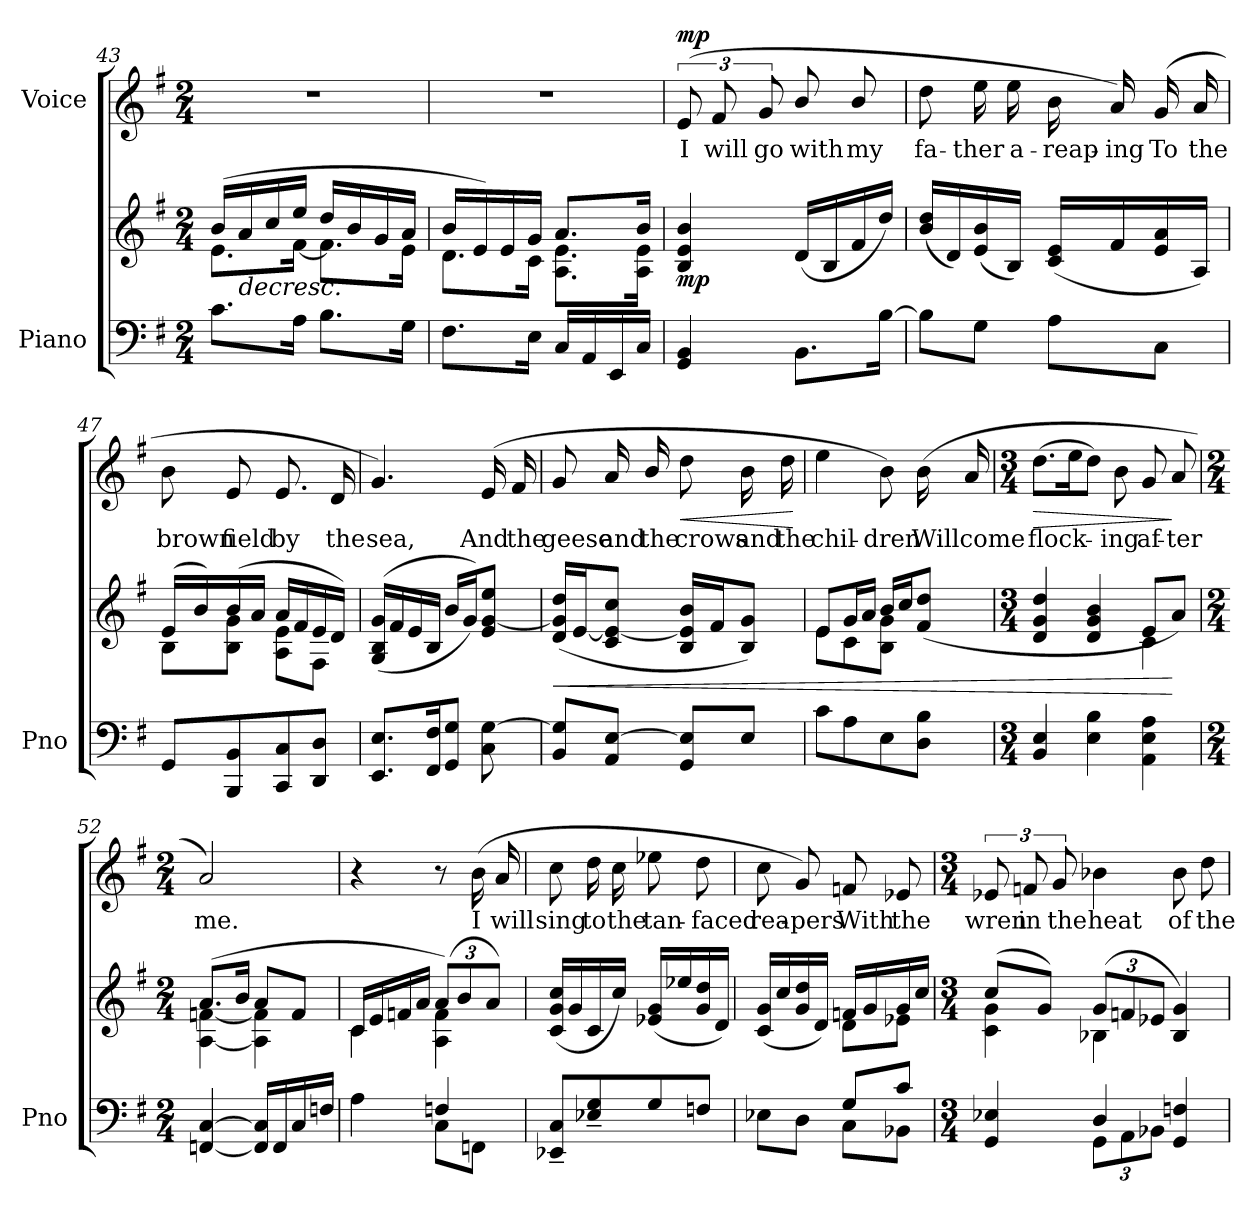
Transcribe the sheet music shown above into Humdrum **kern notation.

**kern	**kern	**dynam	**kern	**text	**dynam
*part2	*part2	*part2	*part1	*part1	*part1
*staff3	*staff2	*staff2/3	*staff1	*staff1	*staff1
*I"Piano	*	*	*I"Voice	*	*
*I'Pno	*	*	*	*	*
*clefF4	*clefG2	*	*clefG2	*	*
*k[f#]	*k[f#]	*	*k[f#]	*	*
*M2/4	*M2/4	*	*M2/4	*	*
=43	=43	=43	=43	=43	=43
*	*^	*	*	*	*
8.c\L	(16b/LL	8.e\L	.	2r	.	.
!	!	!	!LO:HP:b	!	!	!
.	16a/	.	>	.	.	.
.	16cc/	.	.	.	.	.
16A\Jk	16ee/JJ	[16f#\Jk	.	.	.	.
8.B\L	16dd/LL	8.f#\L]	.	.	.	.
.	16b/	.	.	.	.	.
.	16g/	.	.	.	.	.
16G\Jk	16a/JJ	16e\Jk	.	.	.	.
=44	=44	=44	=44	=44	=44	=44
8.F#\L	16b/LL	8.d\L	.	2r	.	.
.	16e/)	.	.	.	.	.
.	16e/	.	.	.	.	.
16E\Jk	16g/JJ	16c\Jk	.	.	.	.
16C/LL	8.a/L	8.A\ 8.e\L	.	.	.	.
16AA/	.	.	.	.	.	.
16EE/	.	.	.	.	.	.
16C/JJ	16b/Jk	16A\ 16e\Jk	.	.	.	.
=45	=45	=45	=45	=45	=45	=45
!	!	!	!LO:DY:b	!	!	!LO:DY:b
*	*v	*v	*	*	*	*
4GG/ 4BB/	4B/ 4e/ 4b/	mp	(12e/	I	mp
.	.	.	12f#/	will	.
.	.	.	12g/	go	.
8.BB\L	(16d/LL	.	8b/	with	.
.	16B/	.	.	.	.
.	16f#/	.	8b/	my	.
[16B\Jk	16dd/JJ)	.	.	.	.
=46	=46	=46	=46	=46	=46
8B\L]	(16b/ 16dd/LL	.	8dd\	fa-	.
.	16d/)	.	.	.	.
8G\J	(16e/ 16b/	.	16ee\	-ther	.
.	16B/JJ)	.	16ee\	a-	.
8A\L	(16c/ 16e/LL	.	16b\	-reap-	.
.	16f#/	.	16a/)	-ing	.
8C\J	16e/ 16a/	.	(16g/	To	.
.	16A/JJ)	.	16a/	the	.
=47	=47	=47	=47	=47	=47
*	*^	*	*	*	*
8GG/L	(>16e/LL	8B\L	.	8b\	brown	.
.	16b/)	.	.	.	.	.
8BBB/ 8BB/	(>16b/	8B\ 8g\J	.	8e/	field	.
.	16a/JJ	.	.	.	.	.
8CC/ 8C/	16a/LL	8A\ 8e\L	.	8.e/	by	.
.	16f#/	.	.	.	.	.
8DD/ 8D/J	16e/	8F#\J	.	.	.	.
.	16d/JJ)	.	.	16d/	the	.
*	*v	*v	*	*	*	*
=48	=48	=48	=48	=48	=48
8.EE/ 8.E/L	(>(16G/ 16B/ 16g/LL	.	4.g/)	sea,	.
.	16f#/	.	.	.	.
.	16e/	.	.	.	.
16FF#/ 16F#/K	16B/JJ	.	.	.	.
8GG/ 8G/J	16b/LL	.	.	.	.
.	16g/J))	.	.	.	.
8C\ [8G\	8e/ [8g/ 8ee/J	.	(16e/	And	.
.	.	.	16f#/	the	.
=49	=49	=49	=49	=49	=49
!	!	!LO:HP:b	!	!	!
8BB/ 8G/]L	(>16d/ 16g/] 16dd/LL	<	8g/	geese	.
.	[>16e/J	.	.	.	.
8AA/ [8E/J	8c/ 8e/_ 8cc/J	.	16a/	and	.
.	.	.	16b/	the	.
!	!	!	!	!	!LO:HP:b
8GG/ 8E/]L	16B/ 16e/] 16b/LL	.	8dd\	crows	<
.	16f#/J	.	.	.	.
8E/J	8B/ 8g/J)	.	16b\	and	.
.	.	.	16dd\	the	.
.	.	]	.	.	[
=50	=50	=50	=50	=50	=50
*	*^	*	*	*	*
8c\L	8e/L	(>8e\L	.	4ee\	chil-	.
8A\	16g/L	8c\	.	.	.	.
.	16a/JJ	.	.	.	.	.
8E\	16b/LL	8B\ 8g\J	.	8b\)	-dren	.
.	16cc/J	.	.	.	.	.
8D\ 8B\J	(8f#/ 8dd/J	8ryy	.	(16b\	Will	.
.	.	.	.	16a/	come	.
=51	=51	=51	=51	=51	=51	=51
*M3/4	*M3/4	*	*	*M3/4	*	*
!	!	!	!	!	!	!LO:HP:b
4BB/ 4E/	4d/ 4g/ 4dd/	2ryy	.	(8.dd\L	flock-	>
.	.	.	.	16ee\K	.	.
4E\ 4B\	4d/ 4g/ 4b/	.	.	8dd\J)	.	.
.	.	.	.	8b\	-ing	.
4AA\ 4E\ 4A\	8e/L	4c\	.	8g/	af-	.
.	8a/J)	.	[	8a/	-ter	]
=52	=52	=52	=52	=52	=52	=52
*M2/4	*M2/4	*	*	*M2/4	*	*
[4FFn/ [4C/	(8.a/L	[4A\ [4fn\	.	2a/)	me.	.
.	16b/Jk	.	.	.	.	.
16FF/] 16C/]LL	8a/L	4A\] 4f\]	.	.	.	.
16FF/	.	.	.	.	.	.
16C/	8f/J	.	.	.	.	.
16Fn/JJ	.	.	.	.	.	.
=53	=53	=53	=53	=53	=53	=53
*^	*	*	*	*	*	*
4A\	4ryy	16c/LL	4c\	.	4r	.	.
.	.	16e/	.	.	.	.	.
.	.	16fn/	.	.	.	.	.
.	.	16a/JJ	.	.	.	.	.
*	*	*Xbrackettup	*	*	*	*	*
8C\L	4Fn/	(>12a/L)	4A\ 4f\	.	8r	.	.
.	.	12b/	.	.	.	.	.
8FFn\J	.	.	.	.	(16b\	I	.
.	.	12a/J)	.	.	.	.	.
.	.	.	.	.	16a/	will	.
*v	*v	*	*	*	*	*	*
*	*v	*v	*	*	*	*
=54	=54	=54	=54	=54	=54
8EE-X/~ 8C/~L	(16c/ 16g/ 16cc/LL	.	8cc\	sing	.
.	16g/	.	.	.	.
8E-X/~ 8G/~	16c/	.	16dd\	to	.
.	16cc/JJ)	.	16cc\	the	.
8G/	(16e-X/ 16g/LL	.	8ee-X\	tan-	.
.	16ee-X/	.	.	.	.
8Fn/J	16g/ 16dd/	.	8dd\	-faced	.
.	16d/JJ)	.	.	.	.
=55	=55	=55	=55	=55	=55
*^	*^	*	*	*	*
8E-X\L	4ryy	(<16c/ 16g/LL	4ryy	.	8cc\	rea-	.
.	.	16cc/	.	.	.	.	.
8D\J	.	16g/ 16dd/	.	.	8g/)	-pers	.
.	.	16d/JJ)	.	.	.	.	.
8C\L	8G/L	16fn/LL	8d\L	.	8fn/	With	.
.	.	16g/	.	.	.	.	.
8BB-X\J	8c/J	16g/	8e-X\J	.	8e-X/	the	.
.	.	16cc/JJ	.	.	.	.	.
=56	=56	=56	=56	=56	=56	=56	=56
*M3/4	*	*M3/4	*	*	*M3/4	*	*
4GG/ 4E-X/	4ryy	(>8cc/L	4c\ 4g\	.	12e-X/	wren	.
.	.	.	.	.	12fn/	in	.
.	.	8g/J)	.	.	.	.	.
.	.	.	.	.	12g/	the	.
*	*Xbrackettup	*	*	*	*	*	*
4D/	12GG\L	(>12g/L	4B-X\	.	4b-X\	heat	.
.	12AA\	12fn/	.	.	.	.	.
.	12BB-X\J	12e-X/J	.	.	.	.	.
4GG/ 4Fn/	4ryy	4B-/ 4g/)	4ryy	.	8b-\	of	.
.	.	.	.	.	8dd\	the	.
*v	*v	*	*	*	*	*	*
*	*v	*v	*	*	*	*
=	=	=	=	=	=
*-	*-	*-	*-	*-	*-
